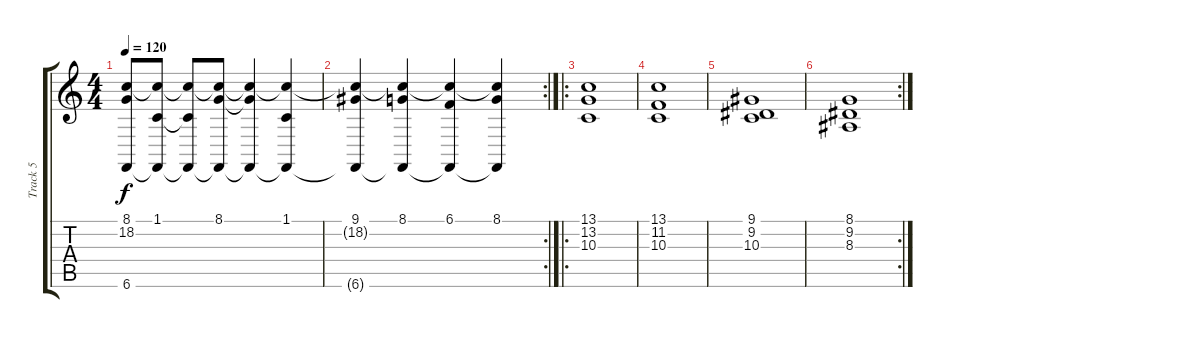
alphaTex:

\track ("Track 5" "Track 5") {instrument stringensemble1}
\staff {score tabs}
\tuning (B3 Gb3 D3 A2 E2 B1) {hide}
\ts (4 4)
\tempo 120
\clef g2
\ks c
(8.1 18.2 6.6).8{dy f} (1.1 18.2{t} 6.6{t}).8 (1.1{t} 18.2{t} 6.6{t}).8 (8.1 18.2{t} 6.6{t}).8 (8.1{t} 18.2{t} 6.6{t}).4 (1.1 18.2{t} 6.6{t}).4 |
\rc 2
(9.1 18.2{t} 6.6{t}).4 (8.1 18.2{t} 6.6{t}).4 (6.1 18.2{t} 6.6{t}).4 (8.1 18.2{t} 6.6{t}).4 |
\ro
(13.1 13.2 10.3).1 |
(13.1 11.2 10.3).1 |
(9.1 9.2 10.3).1 |
\rc 2
(8.1 9.2 8.3).1
